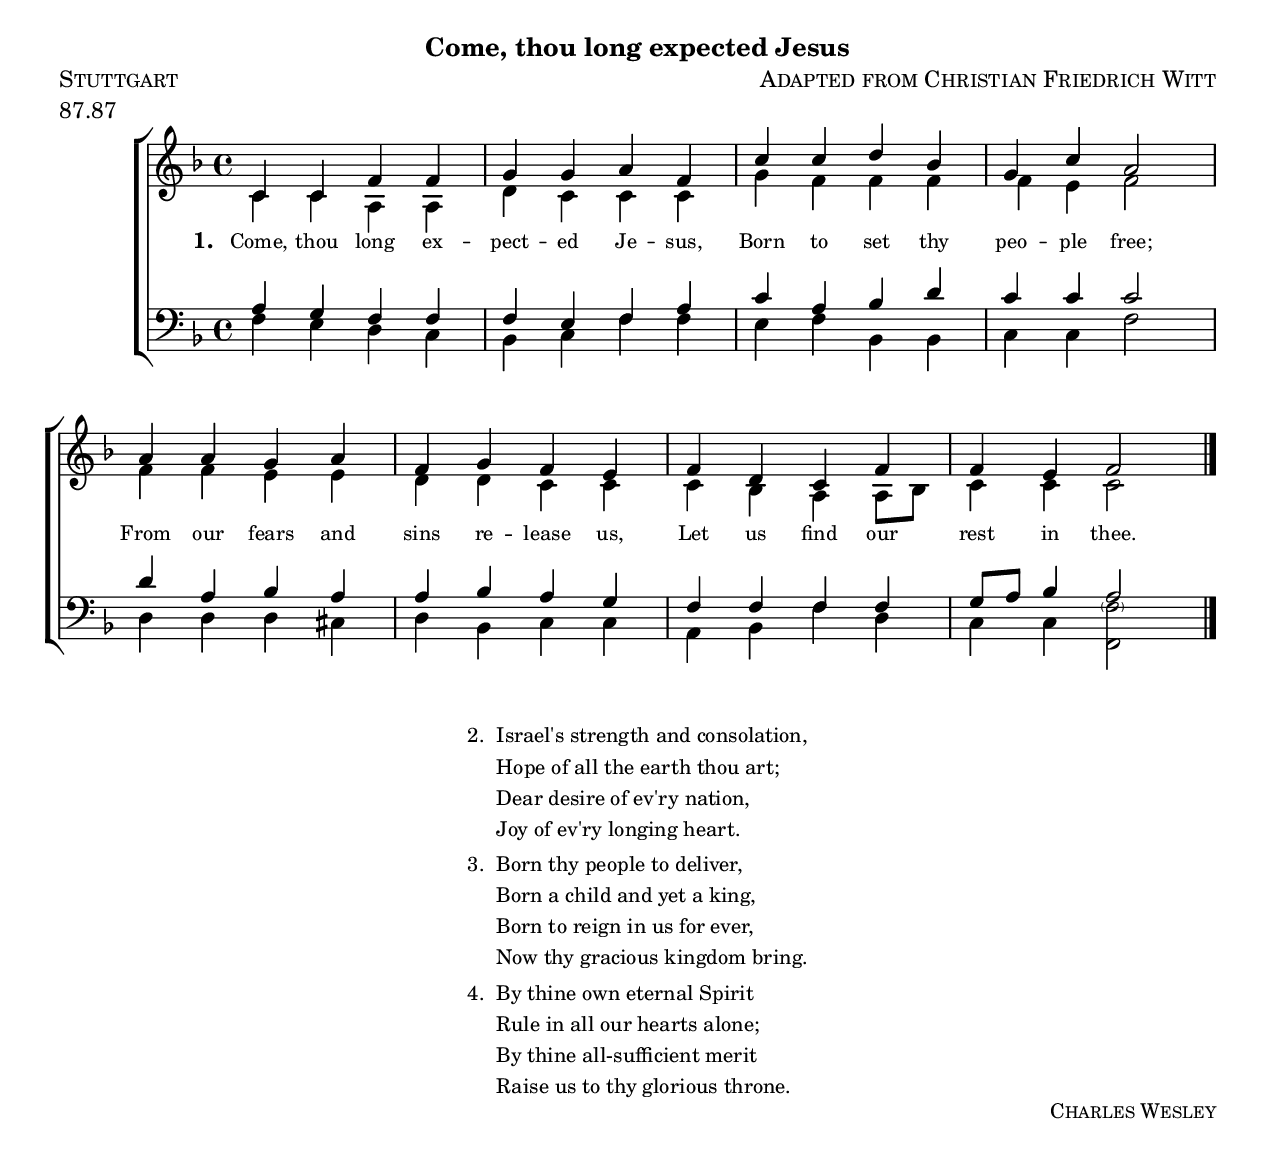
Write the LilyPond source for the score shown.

% Version 1.20
% Last edit: March 25, 2006
% The music and words produced by this source code are believed
% to be in the public domain in the United States. The source
% code itself is covered by the Creative Commons Attribution-
% NonCommercial license, 
% http://creativecommons.org/licenses/by-nc/2.5/
% Attribution: Geoff Horton

\version "2.8.0"
\include "english.ly"

#(set-default-paper-size "letter")
#(set-global-staff-size 20)

title = "Come, thou long expected Jesus"
composer = "Adapted from Christian Friedrich Witt"
poet = "Charles Wesley"
piece = "Stuttgart"
meter = "87.87"
arranger = ""

world = {
  \key f \major
  \time 4/4
  \autoBeamOff
}

melody = \relative c' {
  \world
  c4 c f f |
  g g a f |
  c' c d bf |
  g c a2 |
  a4 a g a |
  f g f e |
  f d c f |
  f e f2 \bar "|."
}


alto = \relative c' {
  \world
  c4 c a a |
  d c c c |
  g' f f f |
  f e f2 |
  f4 f e e |
  d d c c |
  c bf a a8[ bf] |
  c4 c c2 
}

tenor = \relative c' {
  \world
  a4 g f f |
  f e f a |
  c a bf d |
  c c c2 |
  d4 a bf a |
  a bf a g |
  f f f f |
  g8[ a] bf4 a2
}

bass = \relative c {
  \world
  f4 e d c |
  bf c f f |
  e f bf, bf |
  c c f2 |
  d4 d d cs |
  d bf c c |
  a bf f' d |
  c c < \parenthesize \tweak #'font-size #-1 f f,>2
}

verseOne = \lyricmode {
  \set stanza = "1. "
  Come, thou long ex -- pect -- ed Je -- sus,
  Born to set thy peo -- ple free;
  From our fears and sins re -- lease us,
  Let us find our rest in thee.
}

\markup {
  \column {
    \fill-line { \large \bold \title } % title
    \fill-line { \caps \piece               % piece
	         \caps \composer      % composer
	  }
    \fill-line { \meter          % meter
	         \arranger           % arranger
	  }
  }
}

\score {
  \context ChoirStaff <<
    \context Staff = upper <<
      \context Voice =
         sopranos { \voiceOne << \melody >> }
      \context Voice =
         altos { \voiceTwo << \alto >> }
      \context Lyrics = one \lyricsto sopranos \verseOne
    >>
    \context Staff = lower <<
      \clef bass
      \context Voice =
        tenors { \voiceOne << \tenor >> }
      \context Voice =
        basses { \voiceTwo << \bass >> }
    >>
  >>
  \layout {
    \context {
      \Score
      \remove "Bar_number_engraver"
    }
    \context {
      \Lyrics
      % **** Prevents lyrics from running too close together
      \override LyricSpace #'minimum-distance = #0.6
      % **** Makes the text of lyrics a little smaller
      \override LyricText #'font-size = #-1
      % **** Moves lines of lyrics closer together
      \override VerticalAxisGroup #'minimum-Y-extent = #'(-1 . 1)
    }
  }
}

\markup { 
  \small {
    \fill-line {
      \hspace #1.0
      \column {
	\line {
	  "2. "
	  \column {
	    "Israel's strength and consolation,"
	    "Hope of all the earth thou art; "
	    "Dear desire of ev'ry nation, "
	    "Joy of ev'ry longing heart. "
	  }
	}
        \hspace #1.0
	\line {
	  "3. "
	  \column {
	    "Born thy people to deliver,"
	    "Born a child and yet a king,"
	    "Born to reign in us for ever,"
	    "Now thy gracious kingdom bring."
	  }
	}
        \hspace #1.0
	\line {
	  "4. "
	  \column {
	    "By thine own eternal Spirit"
	    "Rule in all our hearts alone;"
	    "By thine all-sufficient merit"
	    "Raise us to thy glorious throne."
	  }
	}
      }
      \hspace #1.0
    }
  }
}

\markup {
  \fill-line {
    " "
    \column {
      \small \caps \poet % poet
    }
  }
}

%{
  Per _The Hymnal 1940_, #1
  Change log:
  3-25-06 Moved to 2.8 and current formatting
%}
